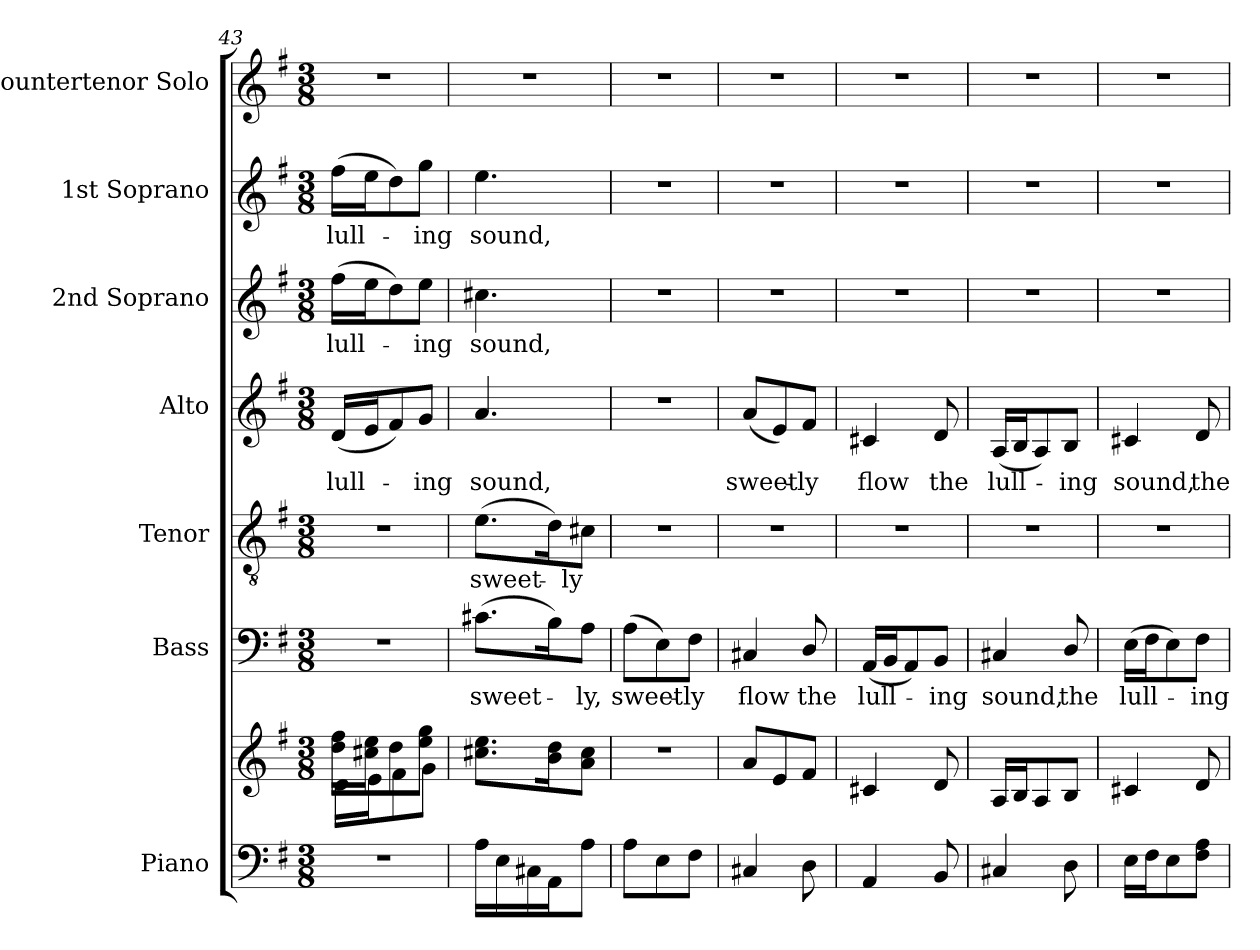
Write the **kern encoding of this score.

**kern	**kern	**kern	**text	**kern	**text	**kern	**text	**kern	**text	**kern	**text	**kern
*part7	*part7	*part6	*part6	*part5	*part5	*part4	*part4	*part3	*part3	*part2	*part2	*part1
*staff8	*staff7	*staff6	*staff6	*staff5	*staff5	*staff4	*staff4	*staff3	*staff3	*staff2	*staff2	*staff1
*I"Piano	*	*I"Bass	*	*I"Tenor	*	*I"Alto	*	*I"2nd Soprano	*	*I"1st Soprano	*	*I"Countertenor Solo
*clefF4	*clefG2	*clefF4	*	*clefGv2	*	*clefG2	*	*clefG2	*	*clefG2	*	*clefG2
*	*	*	*	*ITrd7c12	*	*	*	*	*	*	*	*
*k[f#]	*k[f#]	*k[f#]	*	*k[f#]	*	*k[f#]	*	*k[f#]	*	*k[f#]	*	*k[f#]
*G:	*G:	*G:	*	*G:	*	*G:	*	*G:	*	*G:	*	*G:
*M3/8	*M3/8	*M3/8	*	*M3/8	*	*M3/8	*	*M3/8	*	*M3/8	*	*M3/8
=43	=43	=43	=43	=43	=43	=43	=43	=43	=43	=43	=43	=43
!LO:N:vis=1	!	!LO:N:vis=1	!	!LO:N:vis=1	!	!	!	!	!	!	!	!
*	*^	*	*	*	*	*	*	*	*	*	*	*
!	!	!	!	!	!	!	!	!LO:LY:b:color=#000000	!	!	!	!	!
!	!	!	!	!	!	!	!	!	!	!LO:LY:b:color=#000000	!	!	!
!	!	!	!	!	!	!	!	!	!	!	!	!LO:LY:b:color=#000000	!LO:N:vis=1
4.r	16ddi\ 16ff#i\LL	16di\LL	4.r	.	4.r	.	(16di/LL	lull-	(16ff#i\LL	lull-	(16ff#i\LL	lull-	4.r
.	16cc#Xi\ 16eei\J	16ei\J	.	.	.	.	16ei/J	.	16eei\J	.	16eei\J	.	.
.	8ddi\	8f#i\	.	.	.	.	8f#i/)	.	8ddi\)	.	8ddi\)	.	.
!	!	!	!	!	!	!	!	!LO:LY:b:color=#000000	!	!	!	!	!
!	!	!	!	!	!	!	!	!	!	!LO:LY:b:color=#000000	!	!	!
!	!	!	!	!	!	!	!	!	!	!	!	!LO:LY:b:color=#000000	!
.	8eei\ 8ggi\J	8gi\J	.	.	.	.	8gi/J	-ing	8eei\J	-ing	8ggi\J	-ing	.
*	*v	*v	*	*	*	*	*	*	*	*	*	*	*
=44	=44	=44	=44	=44	=44	=44	=44	=44	=44	=44	=44	=44
*	*^	*	*	*	*	*	*	*	*	*	*	*
!	!	!	!	!LO:LY:b:color=#000000	!	!	!	!	!	!	!	!	!
*	*v	*v	*	*	*	*	*	*	*	*	*	*	*
*	*^	*	*	*	*	*	*	*	*	*	*	*
!	!	!	!	!	!	!LO:LY:b:color=#000000	!	!	!	!	!	!	!
*	*v	*v	*	*	*	*	*	*	*	*	*	*	*
*	*^	*	*	*	*	*	*	*	*	*	*	*
!	!	!	!	!	!	!	!	!LO:LY:b:color=#000000	!	!	!	!	!
*	*v	*v	*	*	*	*	*	*	*	*	*	*	*
*	*^	*	*	*	*	*	*	*	*	*	*	*
!	!	!	!	!	!	!	!	!	!	!LO:LY:b:color=#000000	!	!	!
*	*v	*v	*	*	*	*	*	*	*	*	*	*	*
*	*^	*	*	*	*	*	*	*	*	*	*	*
!	!LO:TX:b:i:t=mp dolce.	!	!	!	!	!	!	!	!	!	!	!	!
!	!	!	!	!	!	!	!	!	!	!	!	!LO:LY:b:color=#000000	!LO:N:vis=1
*	*v	*v	*	*	*	*	*	*	*	*	*	*	*
16Ai\LL	8.cc#Xi\ 8.eei\L	(8.c#Xi\L	sweet-	(8.Ei\L	sweet-	4.ai/	sound,	4.cc#Xi\	sound,	4.eei\	sound,	4.r
16Ei\	.	.	.	.	.	.	.	.	.	.	.	.
16C#Xi\	.	.	.	.	.	.	.	.	.	.	.	.
16AAi\J	16bi\ 16ddi\K	16Bi\K)	.	16Di\K)	.	.	.	.	.	.	.	.
!	!	!	!LO:LY:b:color=#000000	!	!	!	!	!	!	!	!	!
!	!	!	!	!	!LO:LY:b:color=#000000	!	!	!	!	!	!	!
8Ai\J	8ai\ 8cc#i\J	8Ai\J	-ly,	8C#Xi\J	-ly	.	.	.	.	.	.	.
=45	=45	=45	=45	=45	=45	=45	=45	=45	=45	=45	=45	=45
!	!LO:N:vis=1	!	!	!	!	!	!	!	!	!	!	!
!	!	!	!LO:LY:b:color=#000000	!LO:N:vis=1	!	!LO:N:vis=1	!	!LO:N:vis=1	!	!LO:N:vis=1	!	!LO:N:vis=1
8Ai\L	4.r	(8Ai\L	sweet-	4.r	.	4.r	.	4.r	.	4.r	.	4.r
8Ei\	.	8Ei\)	.	.	.	.	.	.	.	.	.	.
!	!	!	!LO:LY:b:color=#000000	!	!	!	!	!	!	!	!	!
8F#i\J	.	8F#i\J	-ly	.	.	.	.	.	.	.	.	.
!!LO:LB:g=z
=46	=46	=46	=46	=46	=46	=46	=46	=46	=46	=46	=46	=46
!	!	!	!LO:LY:b:color=#000000	!LO:N:vis=1	!	!	!	!	!	!	!	!
!	!	!	!	!	!	!	!LO:LY:b:color=#000000	!LO:N:vis=1	!	!LO:N:vis=1	!	!LO:N:vis=1
4C#Xi/	8ai/L	4C#Xi/	flow	4.r	.	(8ai/L	sweet-	4.r	.	4.r	.	4.r
.	8ei/	.	.	.	.	8ei/)	.	.	.	.	.	.
!	!	!	!LO:LY:b:color=#000000	!	!	!	!	!	!	!	!	!
!	!	!	!	!	!	!	!LO:LY:b:color=#000000	!	!	!	!	!
8Di\	8f#i/J	8Di/	the	.	.	8f#i/J	-ly	.	.	.	.	.
=47	=47	=47	=47	=47	=47	=47	=47	=47	=47	=47	=47	=47
!	!	!	!LO:LY:b:color=#000000	!LO:N:vis=1	!	!	!	!	!	!	!	!
!	!	!	!	!	!	!	!LO:LY:b:color=#000000	!LO:N:vis=1	!	!LO:N:vis=1	!	!LO:N:vis=1
4AAi/	4c#Xi/	(16AAi/LL	lull-	4.r	.	4c#Xi/	flow	4.r	.	4.r	.	4.r
.	.	16BBi/J	.	.	.	.	.	.	.	.	.	.
.	.	8AAi/)	.	.	.	.	.	.	.	.	.	.
!	!	!	!LO:LY:b:color=#000000	!	!	!	!	!	!	!	!	!
!	!	!	!	!	!	!	!LO:LY:b:color=#000000	!	!	!	!	!
8BBi/	8di/	8BBi/J	-ing	.	.	8di/	the	.	.	.	.	.
=48	=48	=48	=48	=48	=48	=48	=48	=48	=48	=48	=48	=48
!	!	!	!LO:LY:b:color=#000000	!LO:N:vis=1	!	!	!	!	!	!	!	!
!	!	!	!	!	!	!	!LO:LY:b:color=#000000	!LO:N:vis=1	!	!LO:N:vis=1	!	!LO:N:vis=1
4C#Xi/	16Ai/LL	4C#Xi/	sound,	4.r	.	(16Ai/LL	lull-	4.r	.	4.r	.	4.r
.	16Bi/J	.	.	.	.	16Bi/J	.	.	.	.	.	.
.	8Ai/	.	.	.	.	8Ai/)	.	.	.	.	.	.
!	!	!	!LO:LY:b:color=#000000	!	!	!	!	!	!	!	!	!
!	!	!	!	!	!	!	!LO:LY:b:color=#000000	!	!	!	!	!
8Di\	8Bi/J	8Di/	the	.	.	8Bi/J	-ing	.	.	.	.	.
=49	=49	=49	=49	=49	=49	=49	=49	=49	=49	=49	=49	=49
!	!	!	!LO:LY:b:color=#000000	!LO:N:vis=1	!	!	!	!	!	!	!	!
!	!	!	!	!	!	!	!LO:LY:b:color=#000000	!LO:N:vis=1	!	!LO:N:vis=1	!	!LO:N:vis=1
16Ei\LL	4c#Xi/	(16Ei\LL	lull-	4.r	.	4c#Xi/	sound,	4.r	.	4.r	.	4.r
16F#i\J	.	16F#i\J	.	.	.	.	.	.	.	.	.	.
8Ei\	.	8Ei\)	.	.	.	.	.	.	.	.	.	.
!	!	!	!LO:LY:b:color=#000000	!	!	!	!	!	!	!	!	!
!	!	!	!	!	!	!	!LO:LY:b:color=#000000	!	!	!	!	!
8F#i\ 8Ai\J	8di/	8F#i\J	-ing	.	.	8di/	the	.	.	.	.	.
=	=	=	=	=	=	=	=	=	=	=	=	=
*-	*-	*-	*-	*-	*-	*-	*-	*-	*-	*-	*-	*-
